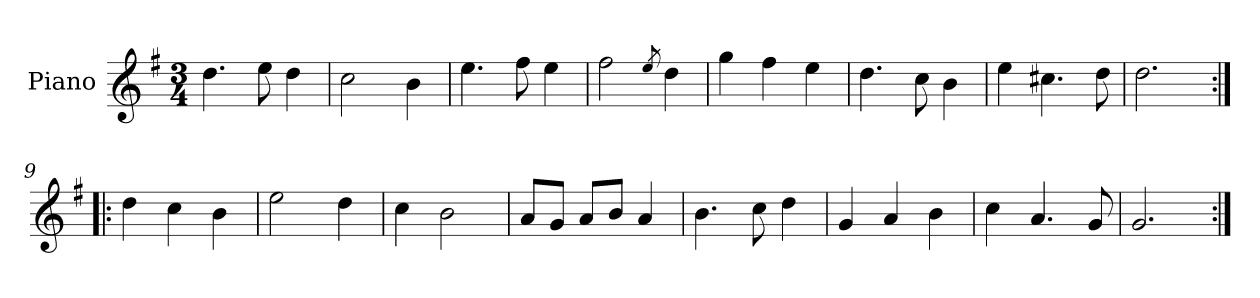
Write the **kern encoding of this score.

**kern
*part1
*staff1
*I"Piano
*I'Pno.
*clefG2
*k[f#]
*M3/4
=1
4.dd\
8ee\
4dd\
=2
2cc\
4b\
=3
4.ee\
8ff#\
4ee\
=4
2ff#\
8qee/
4dd\
=5
4gg\
4ff#\
4ee\
=6
4.dd\
8cc\
4b\
=7
4ee\
4.cc#X\
8dd\
=8
2.dd\
=9:|!|:
4dd\
4cc\
4b\
=10
2ee\
4dd\
=11
4cc\
2b\
=12
8a/L
8g/J
8a/L
8b/J
4a/
=13
4.b\
8cc\
4dd\
=14
4g/
4a/
4b\
=15
4cc\
4.a/
8g/
=16
2.g/
=:|!
*-
